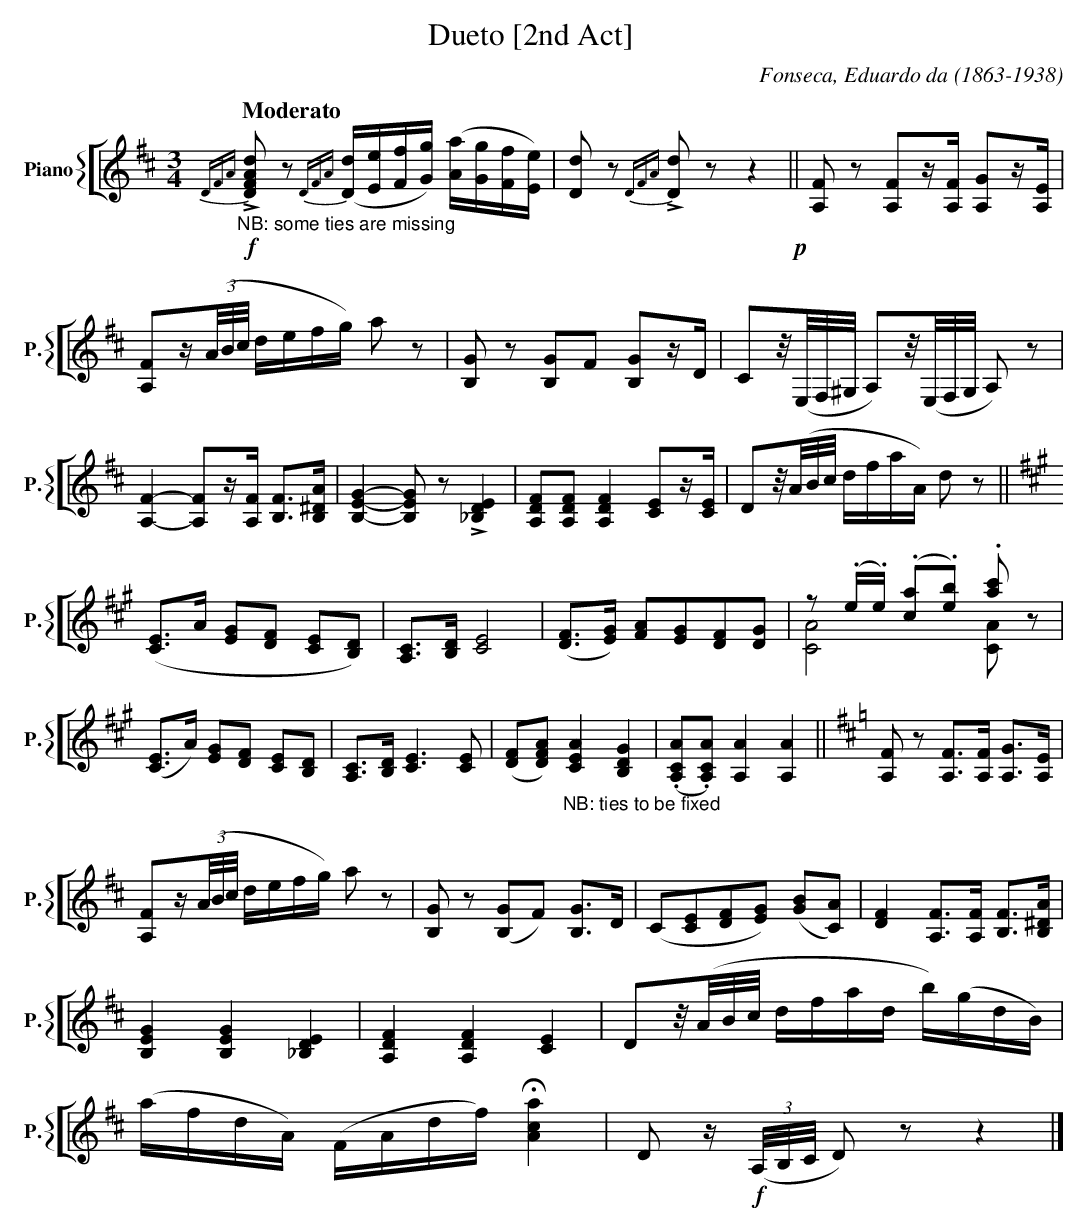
X:1
T:Dueto [2nd Act]
C:Fonseca, Eduardo da (1863-1938)
M:3/4
L:1/4
K:D
V: 7 clef=treble name="Piano" sname="P."
%%staves [{ 7 }]
   [Q:"Moderato"] \
   !f! "_NB: some ties are missing"{DFA}!>![DFAd]/z/ {DFA}([Dd]//[Ee]//[Ff]//[Gg]//) ([Aa]//[Gg]//[Ff]//[Ee]//) | \
   [Dd]/z/ {DFA}!>![Dd]/z/z !p! ||  [A,F]/z/ [A,F]/z//[A,F]// [A,G]/z//[A,E]// | \
   [A,F]/z//((3A/8B/8c/8 d//e//f//g//) a/z/ | \
   [GB,]/z/ [GB,]/-F/ [GB,]/z//D// | C/z/8(E,/8F,/8^G,/8 A,/)z/8(E,/8F,/8G,/8 A,/)z/ | \
   [FA,]-[FA,]/z//[FA,]// [FB,]/>[^DB,A]/ | [GEB,]-[GEB,]/z/ !>![_B,DE] | \
   [A,DF]/[A,DF]/ [A,DF] [CE]/z//[CE]// | D/z/8(A/8B/8c/8 d/4f/4a/4A/4) d/z/ || \
   [K:A] ([CE]/>A/ [EG]/[DF]/ [CE]/[B,D]/) | [A,C]/>[B,D]/ [CE]2| \
   ([DF]/>[EG]/) [FA]/[EG]/[DF]/[DG]/ | z/(.e//.e//) (.[ca]/.[eb]/) .[ac']/z/ & [CA]2[CA]/z/ |\
   ([CE]/>A/) [EG]/[DF]/ [CE]/[B,D]/ | [A,C]/>[B,D]/ [CE]>[CE] | \
   ([DF]/[DFA]/) "_NB: ties to be fixed"[CEA]-[B,DG] | (.[A,CA]/.[A,CA]/) [A,A][A,A] || \
   [K:D] [A,F]/z/ [A,F]/>[A,F]/ [A,G]/>[A,E]/ | [A,F]/z//((3A/8B/8c/8 d//e//f//g//) a/z/ | \
   [GB,]/z/ ([GB,]/F/) [GB,]/>D/ | (C/[CE]/[DF]/[EG]/) ([GB]/[CA]/) | \
   [DF] [A,F]/>[A,F]/ [B,F]/>[B,^DA]/ | [GEB,][GEB,][_B,DE] | \
   [A,DF][A,DF] [CE] | D/z/8(A/8B/8c/8 d/4f/4a/4d/4 b//)(g//d//B//) | \
   (a//f//d//A//) (F//A//d//f//) !fermata![Aca] | \
   D/z// !f!((3A,/8B,/8C/8 D/)z/ z |] \
